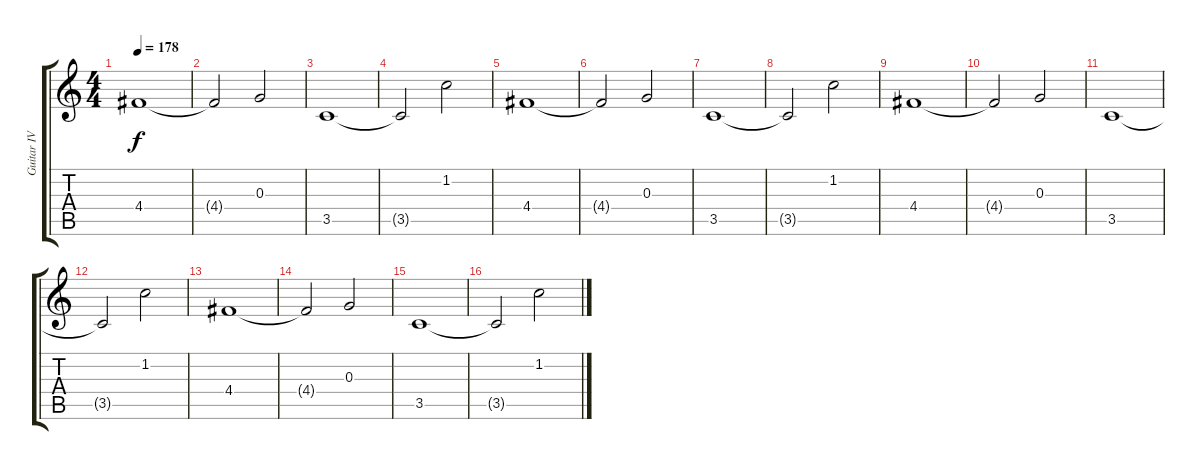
\track ("Guitar IV" "Guitar IV") {instrument overdrivenguitar}
\staff {score tabs}
\tuning (E4 B3 G3 D3 A2 E2) {hide}
\ts (4 4)
\tempo 178
\clef g2
\ks c
4.4.1{dy f volume 16} |
4.4{t}.2 0.3.2 |
3.5.1 |
3.5{t}.2 1.2.2 |
4.4.1 |
4.4{t}.2 0.3.2 |
3.5.1 |
3.5{t}.2 1.2.2 |
4.4.1 |
4.4{t}.2 0.3.2 |
3.5.1 |
3.5{t}.2 1.2.2 |
4.4.1 |
4.4{t}.2 0.3.2 |
3.5.1 |
3.5{t}.2 1.2.2
